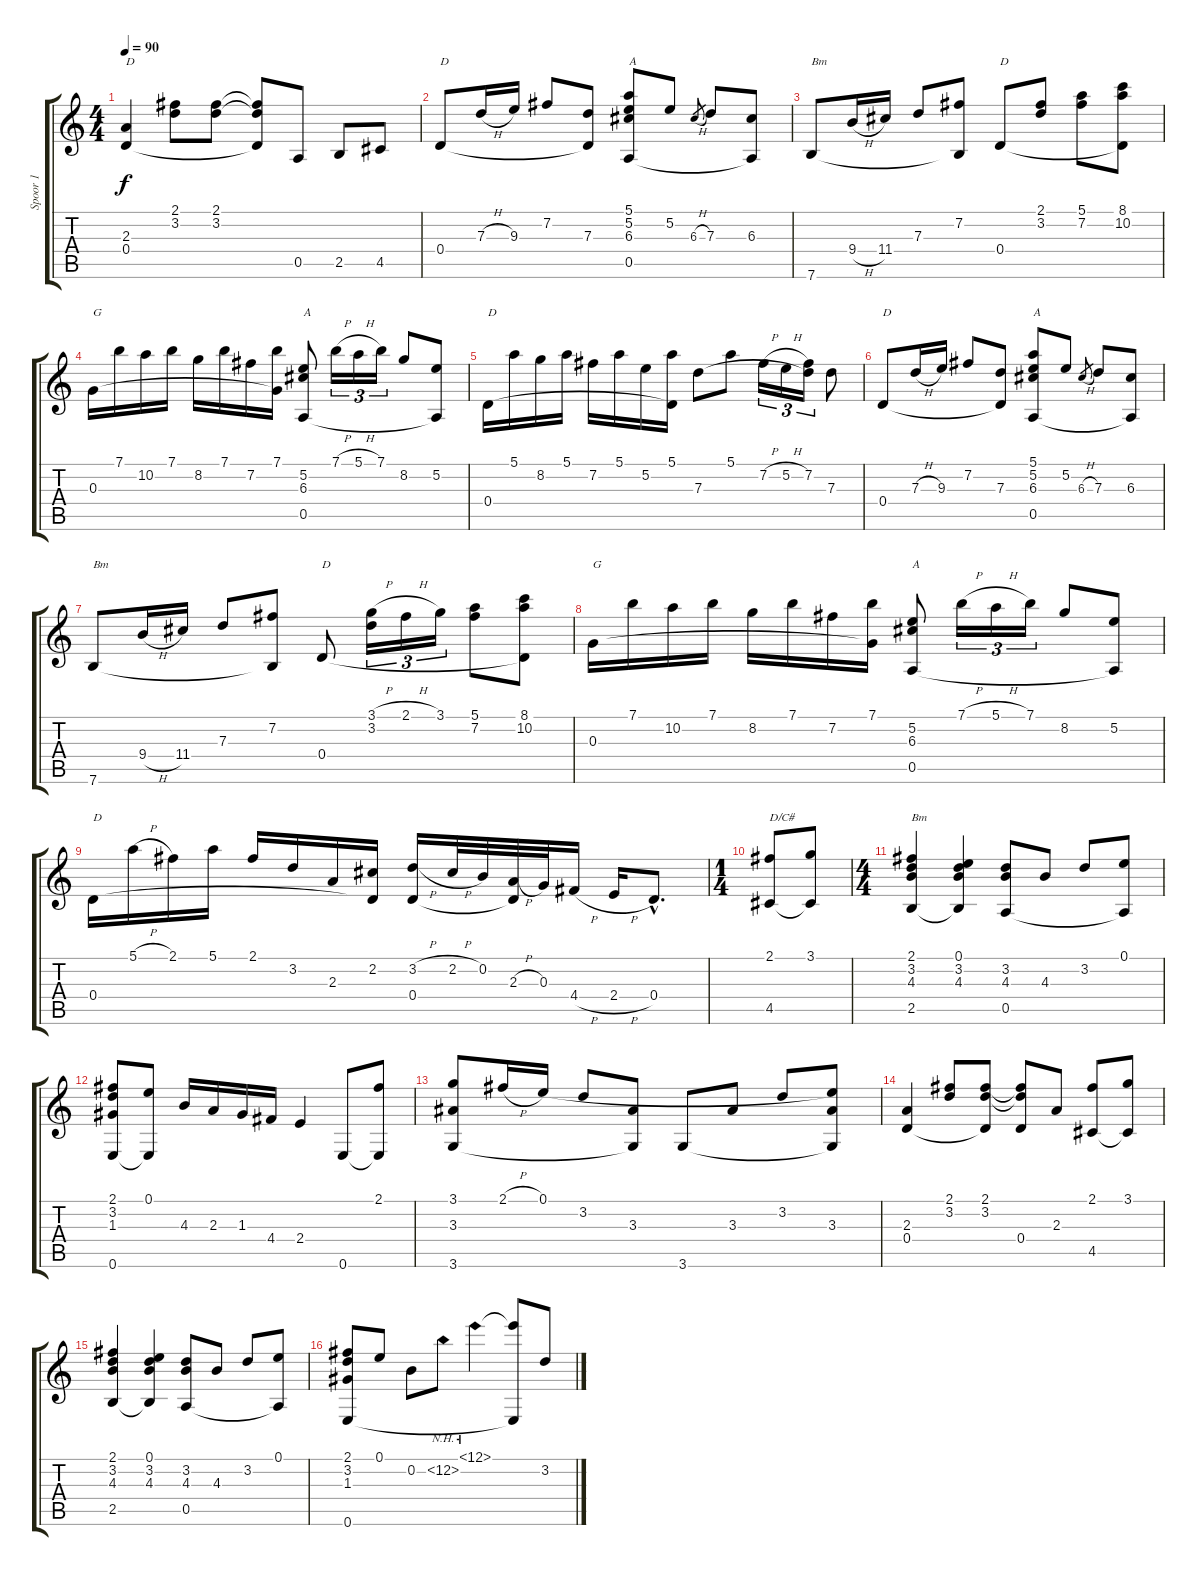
\track ("Spoor 1" "Spoor 1") {instrument acousticguitarnylon}
\staff {score tabs}
\tuning (E4 B3 G3 D3 A2 E2) {hide}
\ts (4 4)
\tempo 90
\clef g2
\ks c
(2.3 0.4).4{txt "D" dy f} (2.1 3.2).8 (2.1 3.2).8 (2.1{t} 3.2{t} 0.4{t}).8 0.5.8 2.5.8 4.5.8 |
0.4.8{txt "D"} 7.3{h}.16 9.3.16 7.2.8 (7.3 0.4{t}).8 (5.1 5.2 6.3 0.5).8{txt "A"} 5.2.8 6.3{h}.8{gr} 7.3.8 (6.3 0.5{t}).8 |
7.6.8{txt "Bm"} 9.4{h}.16 11.4.16 7.3.8 (7.2 7.6{t}).8 0.4.8{txt "D"} (2.1 3.2).8 (5.1 7.2).8 (8.1 10.2 0.4{t}).8 |
0.3.16{txt "G"} 7.1.16 10.2.16 7.1.16 8.2.16 7.1.16 7.2.16 (7.1 0.3{t}).16 (5.2 6.3 0.5).8{txt "A"} 7.1{h}.16{tu (3 2)} 5.1{h}.16{tu (3 2)} 7.1.16{tu (3 2)} 8.2.8 (5.2 0.5{t}).8 |
0.4.16{txt "D"} 5.1.16 8.2.16 5.1.16 7.2.16 5.1.16 5.2.16 (5.1 0.4{t}).16 7.3.8 5.1.8 7.2{h}.16{tu (3 2)} 5.2{h}.16{tu (3 2)} (7.2 7.3{t}).16{tu (3 2)} 7.3.8 |
0.4.8{txt "D"} 7.3{h}.16 9.3.16 7.2.8 (7.3 0.4{t}).8 (5.1 5.2 6.3 0.5).8{txt "A"} 5.2.8 6.3{h}.8{gr} 7.3.8 (6.3 0.5{t}).8 |
7.6.8{txt "Bm"} 9.4{h}.16 11.4.16 7.3.8 (7.2 7.6{t}).8 0.4.8{txt "D"} (3.1{h} 3.2).16{tu (3 2)} 2.1{h}.16{tu (3 2)} 3.1.16{tu (3 2)} (5.1 7.2).8 (8.1 10.2 0.4{t}).8 |
0.3.16{txt "G"} 7.1.16 10.2.16 7.1.16 8.2.16 7.1.16 7.2.16 (7.1 0.3{t}).16 (5.2 6.3 0.5).8{txt "A"} 7.1{h}.16{tu (3 2)} 5.1{h}.16{tu (3 2)} 7.1.16{tu (3 2)} 8.2.8 (5.2 0.5{t}).8 |
0.4.16{txt "D"} 5.1{h}.16 2.1.16 5.1.16 2.1.16 3.2.16 2.3.16 (2.2 0.4{t}).16 (3.2{h} 0.4).16 2.2{h}.32 0.2.32 (2.3{h} 0.4{t}).32 0.3.32 4.4{h}.16 2.4{h}.16 0.4{hac}.8{d} |
\ts (1 4)
(2.1 4.5).8{txt "D/C#"} (3.1 4.5{t}).8 |
\ts (4 4)
(2.1 3.2 4.3 2.5).4{txt "Bm"} (0.1 3.2 4.3 2.5{t}).4 (3.2 4.3 0.5).8 4.3.8 3.2.8 (0.1 0.5{t}).8 |
(2.1 3.2 1.3 0.6).8 (0.1 0.6{t}).8 4.3.16 2.3.16 1.3.16 4.4.16 2.4.4 0.6.8 (2.1 0.6{t}).8 |
(3.1 3.3 3.6).8 2.1{h}.16 0.1.16 3.2.8 (3.3 3.6{t}).8 3.6.8 3.3.8 3.2.8 (0.1{t} 3.3 3.6{t}).8 |
(2.3 0.4).4 (2.1 3.2).8 (2.1 3.2 0.4{t}).8 (2.1{t} 3.2{t} 0.4).8 2.3.8 (2.1 4.5).8 (3.1 4.5{t}).8 |
(2.1 3.2 4.3 2.5).4 (0.1 3.2 4.3 2.5{t}).4 (3.2 4.3 0.5).8 4.3.8 3.2.8 (0.1 0.5{t}).8 |
(2.1 3.2 1.3 0.6).8 0.1.8 0.2.8 12.2{nh}.8 12.1{nh}.4 (12.1{t} 0.6{t}).8 3.2.8
